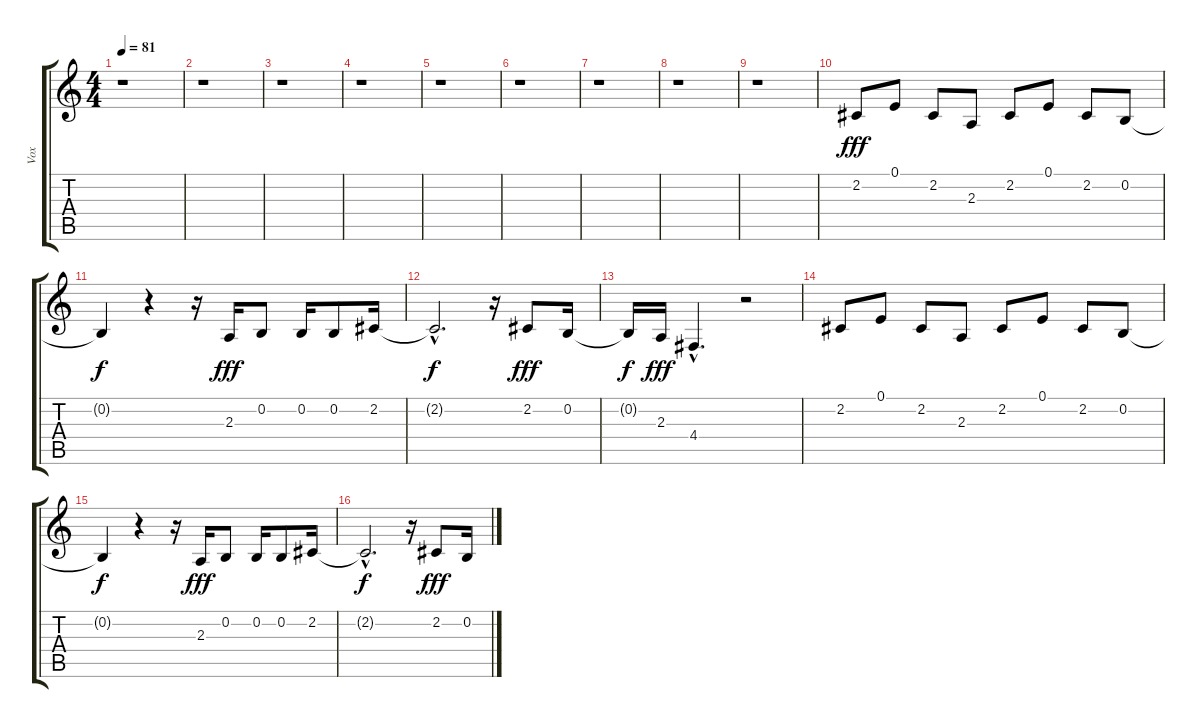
\track ("Vox" "Vox") {instrument bassoon}
\staff {score tabs}
\tuning (E4 B3 G3 D3 A2 E2) {hide}
\ts (4 4)
\tempo 81
\clef g2
\ks c
r.1{dy f} |
r.1 |
r.1 |
r.1 |
r.1 |
r.1 |
r.1 |
r.1 |
r.1 |
2.2.8{dy fff} 0.1.8 2.2.8 2.3.8 2.2.8 0.1.8 2.2.8 0.2.8 |
0.2{t}.4{dy f} r.4 r.16 2.3.16{dy fff} 0.2.8 0.2.16 0.2.8 2.2.16 |
2.2{hac t}.2{d dy f} r.16 2.2.8{dy fff} 0.2.16 |
0.2{t}.16{dy f} 2.3.16{dy fff} 4.4{hac}.4{d} r.2 |
2.2.8 0.1.8 2.2.8 2.3.8 2.2.8 0.1.8 2.2.8 0.2.8 |
0.2{t}.4{dy f} r.4 r.16 2.3.16{dy fff} 0.2.8 0.2.16 0.2.8 2.2.16 |
2.2{hac t}.2{d dy f} r.16 2.2.8{dy fff} 0.2.16
